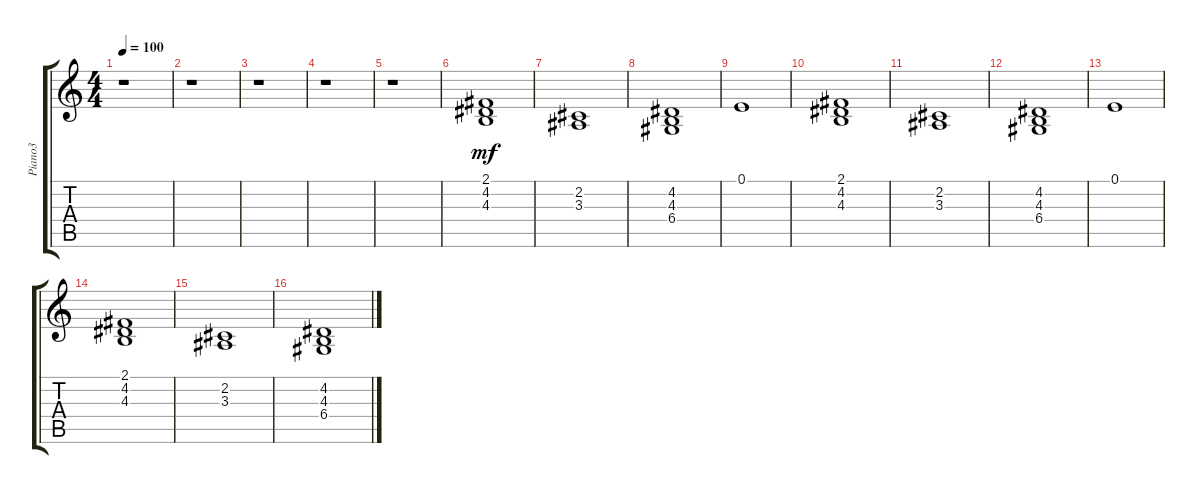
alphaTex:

\track ("Piano3" "Piano3") {instrument honkytonkpiano}
\staff {score tabs}
\tuning (E4 B3 G3 D3 A2 E2) {hide}
\ts (4 4)
\tempo 100
\clef g2
\ks c
r.1{dy mf} |
r.1 |
r.1 |
r.1 |
r.1 |
(2.1 4.2 4.3).1{volume 12 balance 7 instrument honkytonkpiano} |
(2.2 3.3).1 |
(4.2 4.3 6.4).1 |
0.1.1 |
(2.1 4.2 4.3).1 |
(2.2 3.3).1 |
(4.2 4.3 6.4).1 |
0.1.1 |
(2.1 4.2 4.3).1 |
(2.2 3.3).1 |
(4.2 4.3 6.4).1
